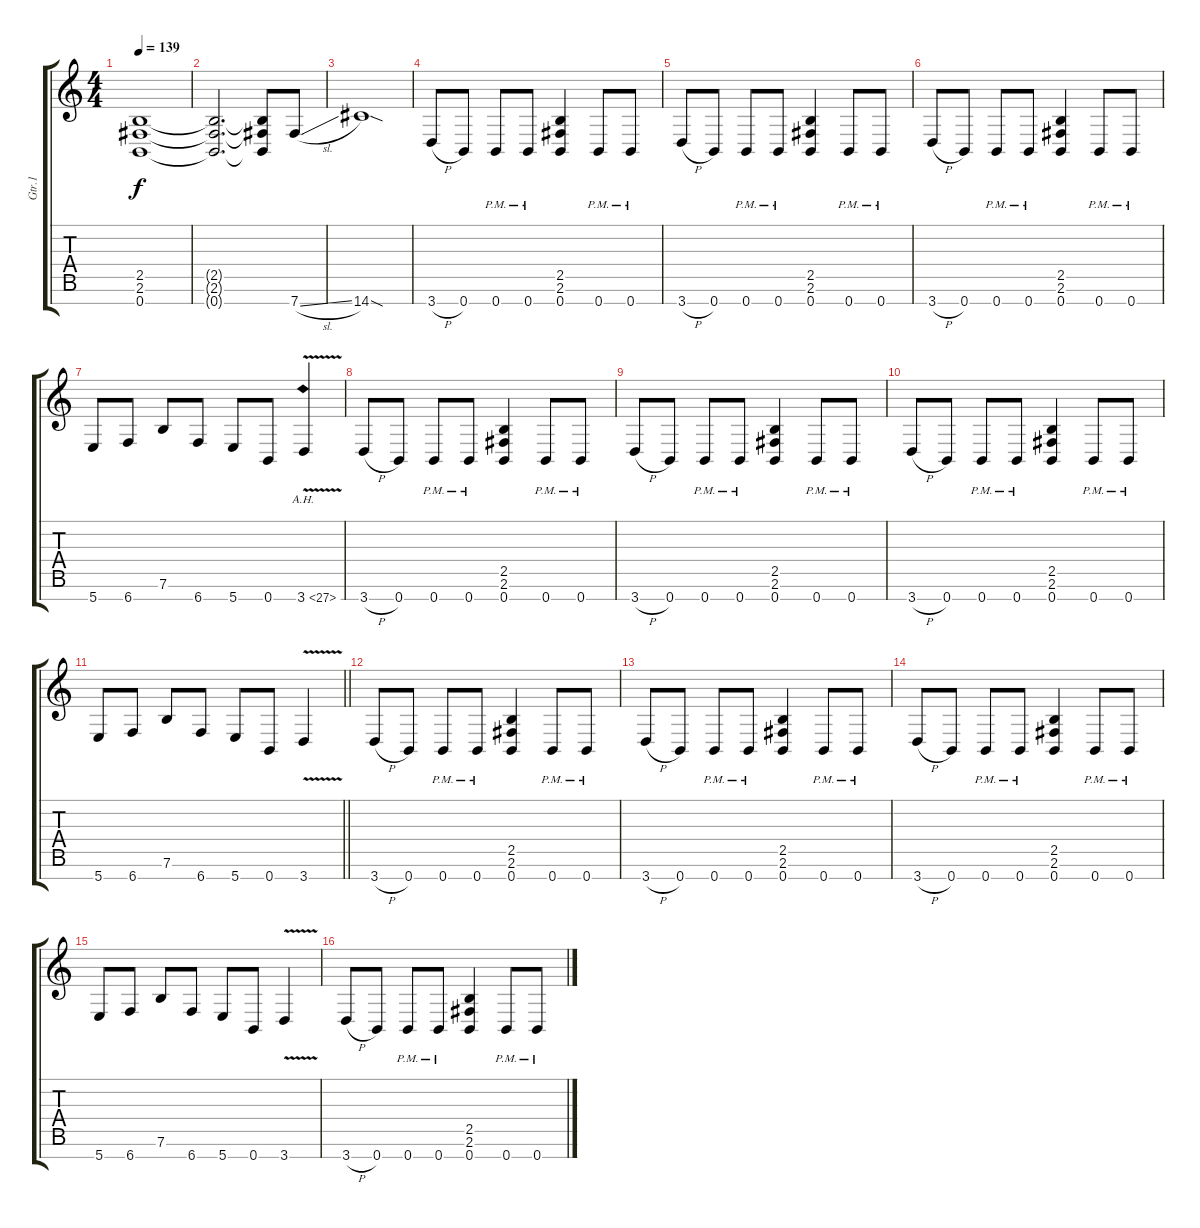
\track ("Gtr.1" "Gtr.1") {instrument distortionguitar}
\staff {score tabs}
\tuning (E4 B3 G3 D3 A2 E2 B1) {hide}
\ts (4 4)
\tempo 139
\clef g2
\ks c
(2.5{t} 2.6{t} 0.7{t}).1{dy f} |
(2.5{t} 2.6{t} 0.7{t}).2{d} (2.5{t} 2.6{t} 0.7{t}).8 7.7{sl}.8 |
14.7{sod}.1 |
3.7{h}.8 0.7.8 0.7{pm}.8 0.7{pm}.8 (2.5 2.6 0.7).4 0.7{pm}.8 0.7{pm}.8 |
3.7{h}.8 0.7.8 0.7{pm}.8 0.7{pm}.8 (2.5 2.6 0.7).4 0.7{pm}.8 0.7{pm}.8 |
3.7{h}.8 0.7.8 0.7{pm}.8 0.7{pm}.8 (2.5 2.6 0.7).4 0.7{pm}.8 0.7{pm}.8 |
5.7.8 6.7.8 7.6.8 6.7.8 5.7.8 0.7.8 3.7{ah 24 v}.4 |
3.7{h}.8 0.7.8 0.7{pm}.8 0.7{pm}.8 (2.5 2.6 0.7).4 0.7{pm}.8 0.7{pm}.8 |
3.7{h}.8 0.7.8 0.7{pm}.8 0.7{pm}.8 (2.5 2.6 0.7).4 0.7{pm}.8 0.7{pm}.8 |
3.7{h}.8 0.7.8 0.7{pm}.8 0.7{pm}.8 (2.5 2.6 0.7).4 0.7{pm}.8 0.7{pm}.8 |
\barLineRight lightlight
5.7.8 6.7.8 7.6.8 6.7.8 5.7.8 0.7.8 3.7{v}.4 |
3.7{h}.8 0.7.8 0.7{pm}.8 0.7{pm}.8 (2.5 2.6 0.7).4 0.7{pm}.8 0.7{pm}.8 |
3.7{h}.8 0.7.8 0.7{pm}.8 0.7{pm}.8 (2.5 2.6 0.7).4 0.7{pm}.8 0.7{pm}.8 |
3.7{h}.8 0.7.8 0.7{pm}.8 0.7{pm}.8 (2.5 2.6 0.7).4 0.7{pm}.8 0.7{pm}.8 |
5.7.8 6.7.8 7.6.8 6.7.8 5.7.8 0.7.8 3.7{v}.4 |
3.7{h}.8 0.7.8 0.7{pm}.8 0.7{pm}.8 (2.5 2.6 0.7).4 0.7{pm}.8 0.7{pm}.8
